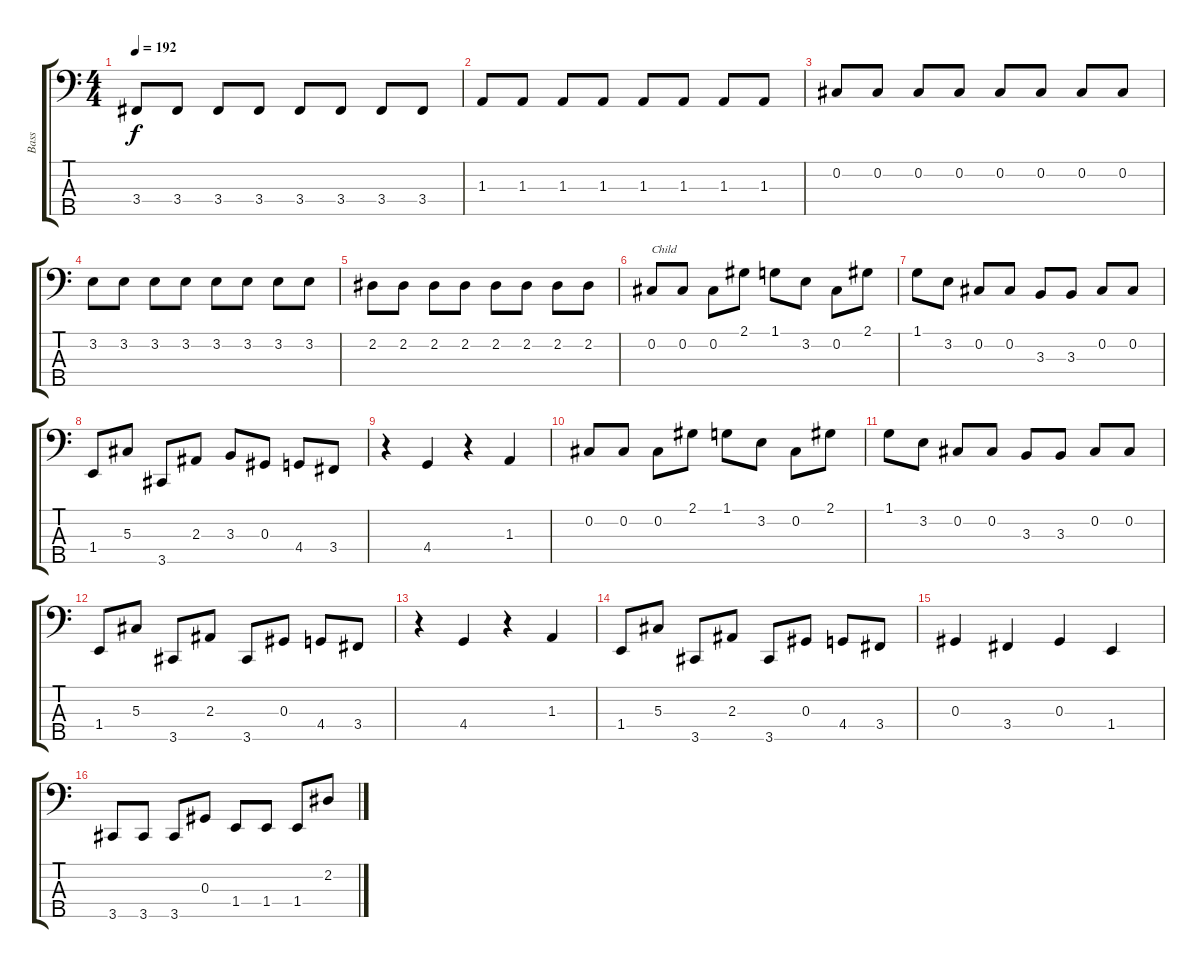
\track ("Bass" "Bass") {instrument electricbasspick}
\staff {score tabs}
\tuning (Gb2 Db2 Ab1 Eb1 Bb0) {hide}
\ts (4 4)
\tempo 192
\clef f4
\ks c
3.4.8{dy f} 3.4.8 3.4.8 3.4.8 3.4.8 3.4.8 3.4.8 3.4.8 |
1.3.8 1.3.8 1.3.8 1.3.8 1.3.8 1.3.8 1.3.8 1.3.8 |
0.2.8 0.2.8 0.2.8 0.2.8 0.2.8 0.2.8 0.2.8 0.2.8 |
3.2.8 3.2.8 3.2.8 3.2.8 3.2.8 3.2.8 3.2.8 3.2.8 |
2.2.8 2.2.8 2.2.8 2.2.8 2.2.8 2.2.8 2.2.8 2.2.8 |
0.2.8{txt "Child"} 0.2.8 0.2.8 2.1.8 1.1.8 3.2.8 0.2.8 2.1.8 |
1.1.8 3.2.8 0.2.8 0.2.8 3.3.8 3.3.8 0.2.8 0.2.8 |
1.4.8 5.3.8 3.5.8 2.3.8 3.3.8 0.3.8 4.4.8 3.4.8 |
r.4 4.4.4 r.4 1.3.4 |
0.2.8 0.2.8 0.2.8 2.1.8 1.1.8 3.2.8 0.2.8 2.1.8 |
1.1.8 3.2.8 0.2.8 0.2.8 3.3.8 3.3.8 0.2.8 0.2.8 |
1.4.8 5.3.8 3.5.8 2.3.8 3.5.8 0.3.8 4.4.8 3.4.8 |
r.4 4.4.4 r.4 1.3.4 |
1.4.8 5.3.8 3.5.8 2.3.8 3.5.8 0.3.8 4.4.8 3.4.8 |
0.3.4 3.4.4 0.3.4 1.4.4 |
3.5.8 3.5.8 3.5.8 0.3.8 1.4.8 1.4.8 1.4.8 2.2.8
